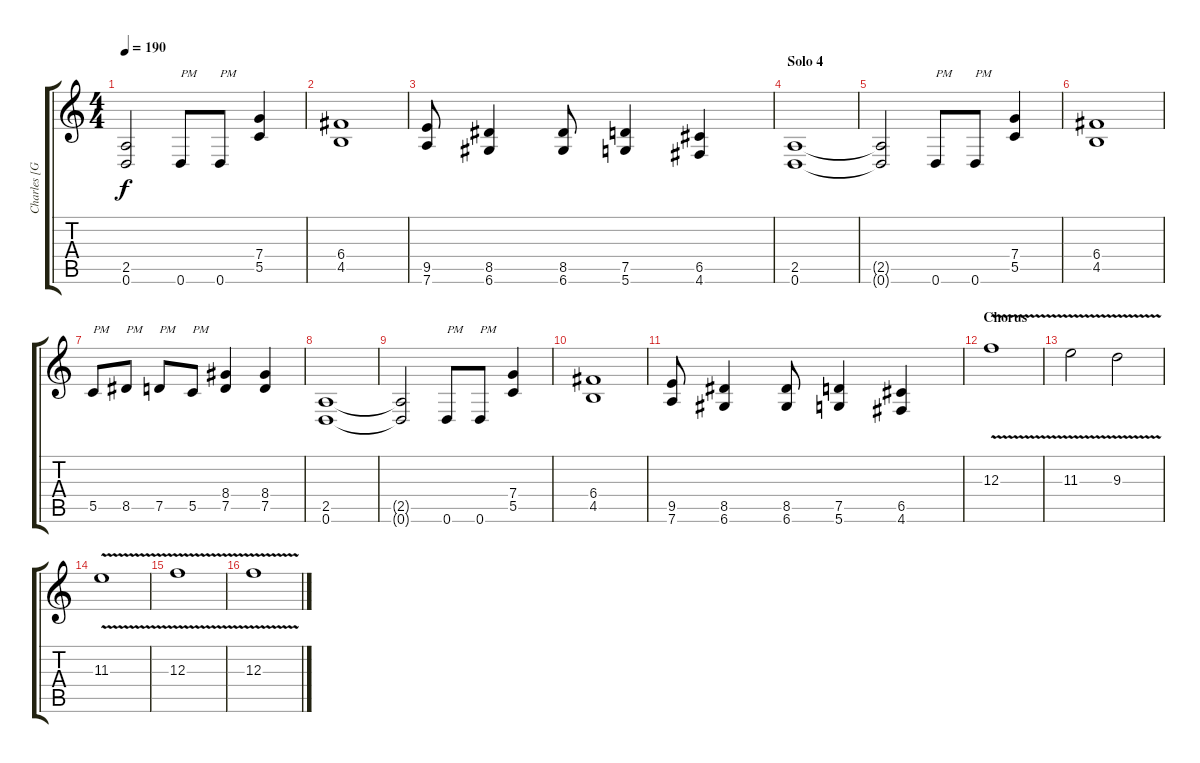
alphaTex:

\track ("Charles [Guitar]" "Charles [G") {instrument distortionguitar}
\staff {score tabs}
\tuning (D4 A3 F3 C3 G2 D2) {hide}
\ts (4 4)
\tempo 190
\clef g2
\ks c
(2.5{t} 0.6{t}).2{dy f} 0.6.8{txt "PM"} 0.6.8{txt "PM"} (7.4 5.5).4 |
(6.4 4.5).1 |
(9.5 7.6).8 (8.5 6.6).4 (8.5 6.6).8 (7.5 5.6).4 (6.5 4.6).4 |
\section ("" "Solo 4")
(2.5 0.6).1 |
(2.5{t} 0.6{t}).2 0.6.8{txt "PM"} 0.6.8{txt "PM"} (7.4 5.5).4 |
(6.4 4.5).1 |
5.5.8{txt "PM"} 8.5.8{txt "PM"} 7.5.8{txt "PM"} 5.5.8{txt "PM"} (8.4 7.5).4 (8.4 7.5).4 |
(2.5 0.6).1 |
(2.5{t} 0.6{t}).2 0.6.8{txt "PM"} 0.6.8{txt "PM"} (7.4 5.5).4 |
(6.4 4.5).1 |
(9.5 7.6).8 (8.5 6.6).4 (8.5 6.6).8 (7.5 5.6).4 (6.5 4.6).4 |
\section ("" "Chorus")
12.3{v}.1 |
11.3{v}.2 9.3{v}.2 |
11.3{v}.1 |
12.3{v}.1 |
12.3{v}.1
